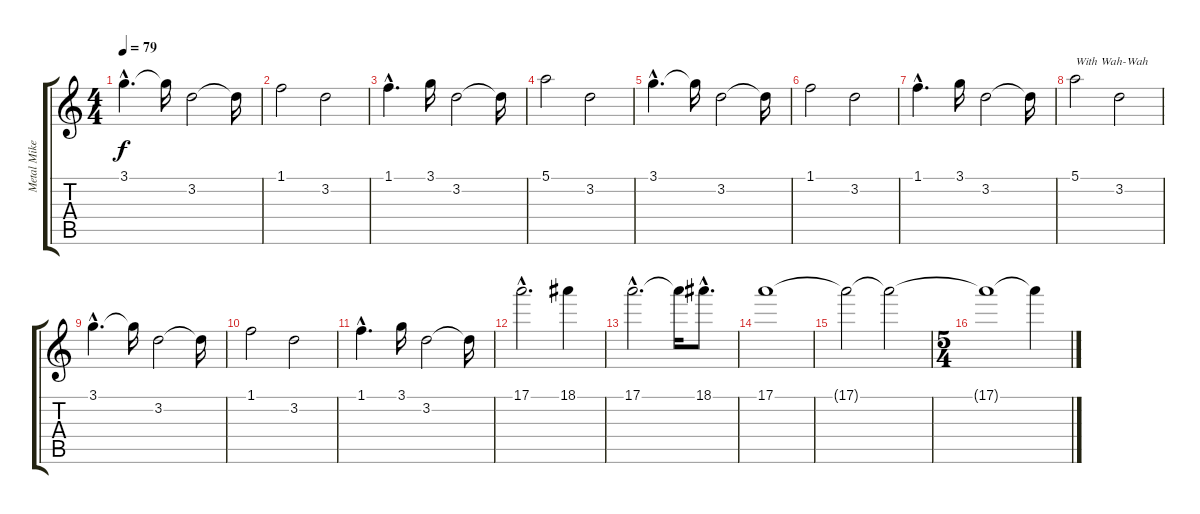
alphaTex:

\track ("Metal Mike" "Metal Mike") {instrument distortionguitar}
\staff {score tabs}
\tuning (E4 B3 G3 D3 A2 D2) {hide}
\ts (4 4)
\tempo 79
\clef g2
\ks c
3.1{hac}.4{d dy f} 3.1{t}.16 3.2.2 3.2{t}.16 |
1.1.2 3.2.2 |
1.1{hac}.4{d} 3.1.16 3.2.2 3.2{t}.16 |
5.1.2 3.2.2 |
3.1{hac}.4{d} 3.1{t}.16 3.2.2 3.2{t}.16 |
1.1.2 3.2.2 |
1.1{hac}.4{d} 3.1.16 3.2.2 3.2{t}.16 |
5.1.2{txt "With Wah-Wah"} 3.2.2 |
3.1{hac}.4{d} 3.1{t}.16 3.2.2 3.2{t}.16 |
1.1.2 3.2.2 |
1.1{hac}.4{d} 3.1.16 3.2.2 3.2{t}.16 |
17.1{hac}.2{d} 18.1.4 |
17.1{hac}.2{d} 17.1{t}.16 18.1{hac}.8{d} |
17.1.1{volume 0} |
17.1{t}.2 17.1{t}.2 |
\ts (5 4)
17.1{t}.1 17.1{t}.4
